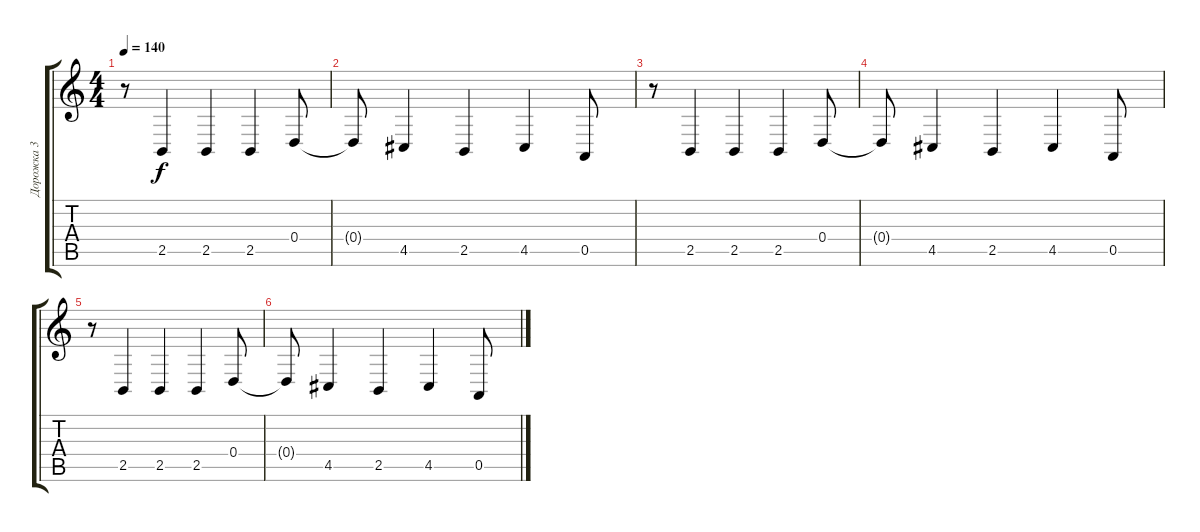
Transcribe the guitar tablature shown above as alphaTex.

\track ("Дорожка 3" "Дорожка 3") {instrument accordion}
\staff {score tabs}
\tuning (E4 B3 G3 D3 A2 E2) {hide}
\ts (4 4)
\tempo 140
\clef g2
\ks c
r.8{dy f} 2.5.4 2.5.4 2.5.4 0.4.8 |
0.4{t}.8 4.5.4 2.5.4 4.5.4 0.5.8 |
r.8 2.5.4 2.5.4 2.5.4 0.4.8 |
0.4{t}.8 4.5.4 2.5.4 4.5.4 0.5.8 |
r.8 2.5.4 2.5.4 2.5.4 0.4.8 |
0.4{t}.8 4.5.4 2.5.4 4.5.4 0.5.8
